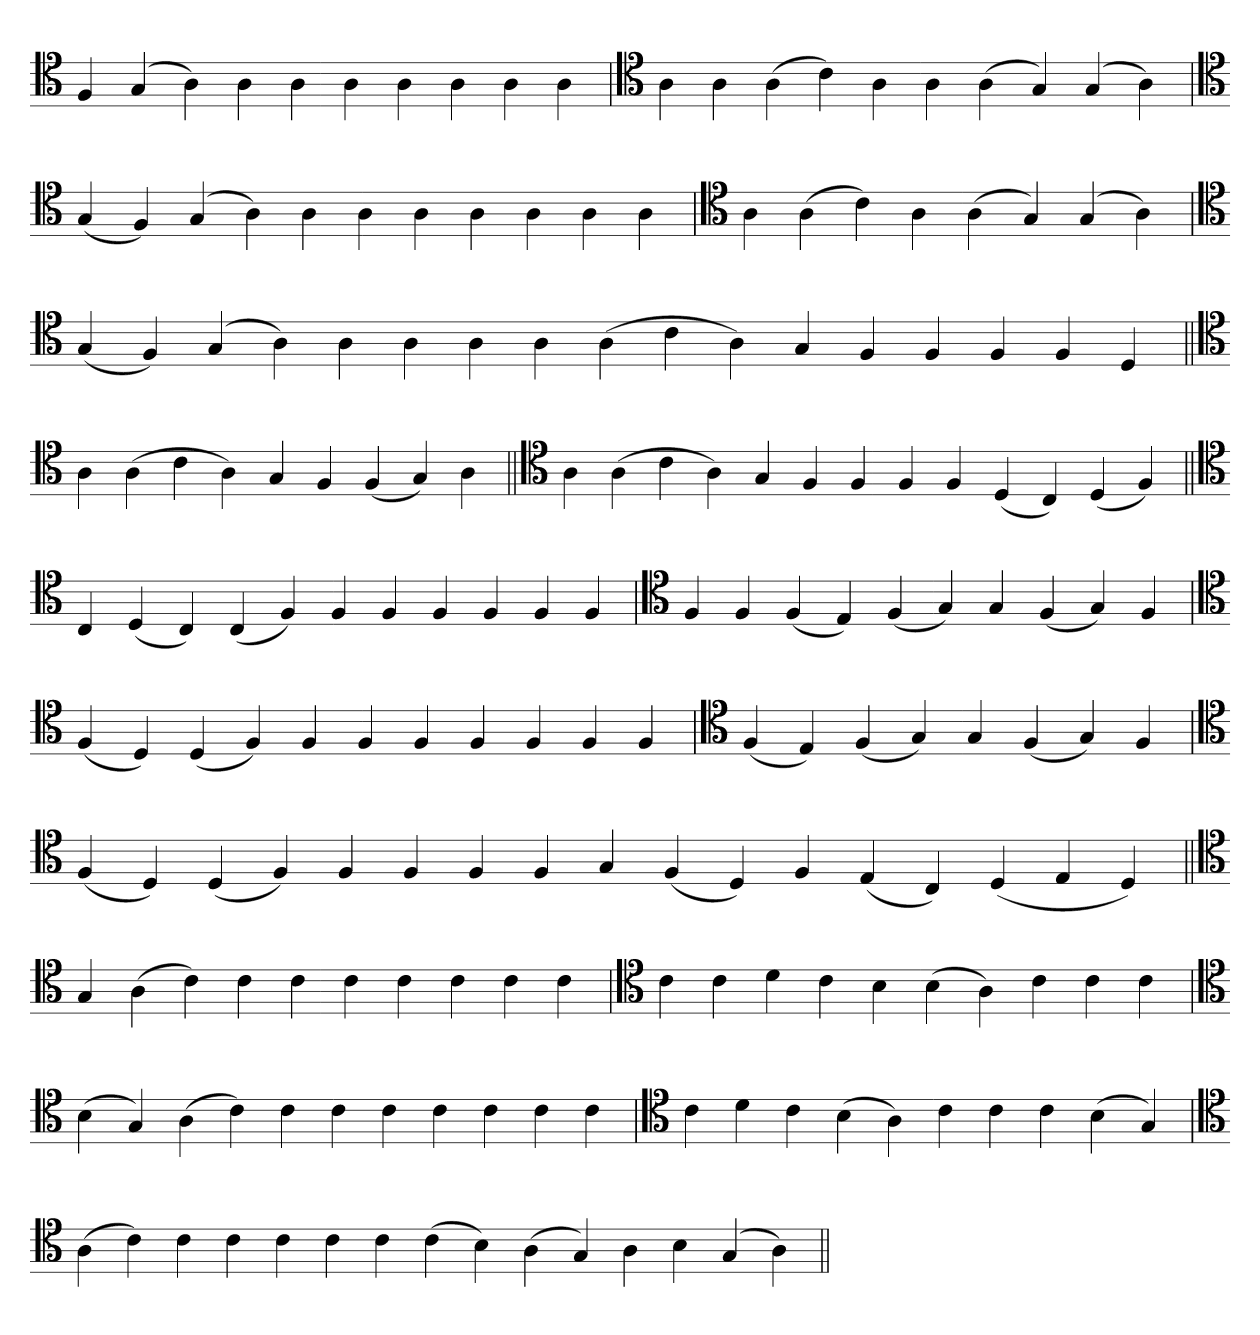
**kern
*part1
*staff1
*clefC4
=
4F
(4G
4A)
4A
4A
4A
4A
4A
4A
4A
=`
*clefC4
4A
4A
(4A
4c)
4A
4A
(4A
4G)
(4G
4A)
=
*clefC4
(4G
4F)
(4G
4A)
4A
4A
4A
4A
4A
4A
4A
=`
*clefC4
4A
(4A
4c)
4A
(4A
4G)
(4G
4A)
=
*clefC4
(4G
4F)
(4G
4A)
4A
4A
4A
4A
(4A
4c
4A)
4G
4F
4F
4F
4F
4D
=||
*clefC4
4A
(4A
4c
4A)
4G
4F
(4F
4G)
4A
=||
*clefC4
4A
(4A
4c
4A)
4G
4F
4F
4F
4F
(4D
4C)
(4D
4F)
=||
*clefC4
4C
(4D
4C)
(4C
4F)
4F
4F
4F
4F
4F
4F
=`
*clefC4
4F
4F
(4F
4E)
(4F
4G)
4G
(4F
4G)
4F
=
*clefC4
(4F
4D)
(4D
4F)
4F
4F
4F
4F
4F
4F
4F
=`
*clefC4
(4F
4E)
(4F
4G)
4G
(4F
4G)
4F
=
*clefC4
(4F
4D)
(4D
4F)
4F
4F
4F
4F
4G
(4F
4D)
4F
(4E
4C)
(4D
4E
4D)
=||
*clefC4
4G
(4A
4c)
4c
4c
4c
4c
4c
4c
4c
=`
*clefC4
4c
4c
4d
4c
4B
(4B
4A)
4c
4c
4c
=
*clefC4
(4B
4G)
(4A
4c)
4c
4c
4c
4c
4c
4c
4c
=`
*clefC4
4c
4d
4c
(4B
4A)
4c
4c
4c
(4B
4G)
=
*clefC4
(4A
4c)
4c
4c
4c
4c
4c
(4c
4B)
(4A
4G)
4A
4B
(4G
4A)
=||
*-
